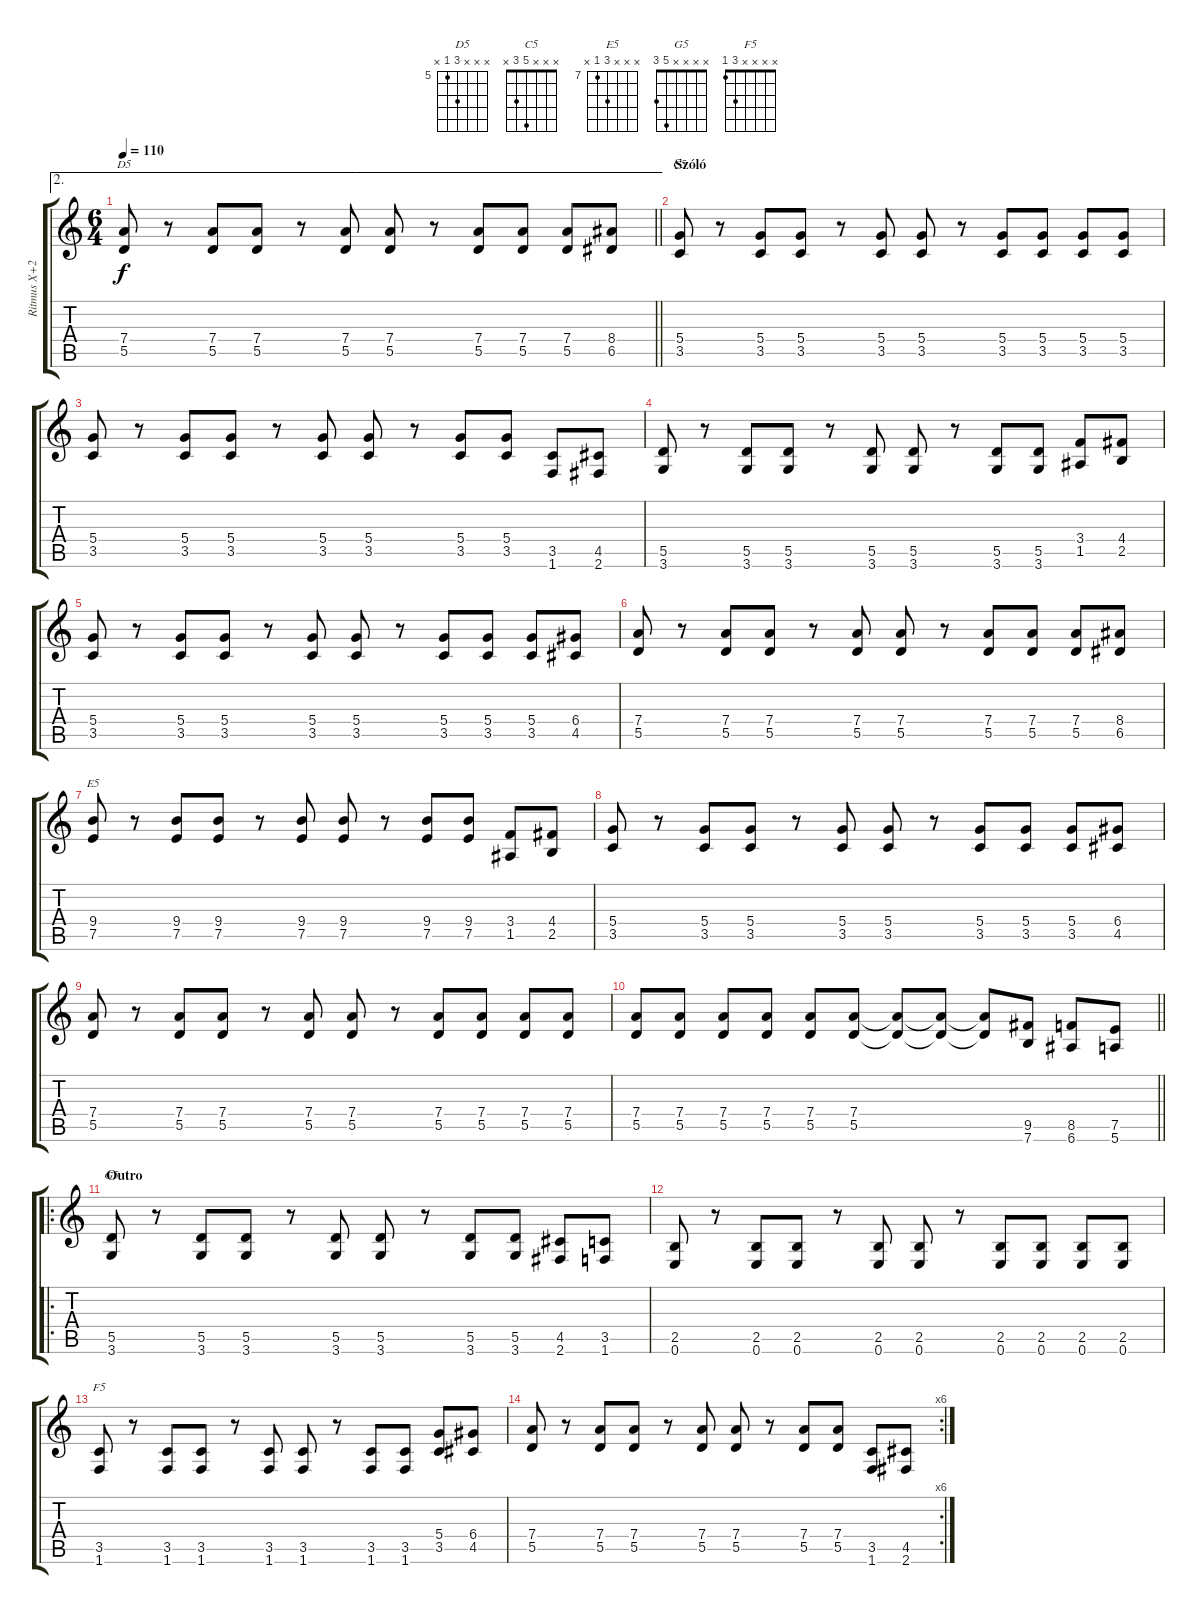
\track ("Ritmus X+2: RiChi (Blackmore)" "Ritmus X+2") {instrument overdrivenguitar}
\staff {score tabs}
\tuning (E4 B3 G3 D3 A2 E2) {hide}
\chord ("D5" x x x 7 5 x) {firstfret 5}
\chord ("C5" x x x 5 3 x)
\chord ("E5" x x x 9 7 x) {firstfret 7}
\chord ("G5" x x x x 5 3)
\chord ("F5" x x x x 3 1)
\ae 2
\ts (6 4)
\tempo 110
\clef g2
\barLineRight lightlight
\ks c
(7.4 5.5).8{ch "D5" dy f} r.8 (7.4 5.5).8 (7.4 5.5).8 r.8 (7.4 5.5).8 (7.4 5.5).8 r.8 (7.4 5.5).8 (7.4 5.5).8 (7.4 5.5).8 (8.4 6.5).8 |
\section ("" "Szóló")
(5.4 3.5).8{ch "C5"} r.8 (5.4 3.5).8 (5.4 3.5).8 r.8 (5.4 3.5).8 (5.4 3.5).8 r.8 (5.4 3.5).8 (5.4 3.5).8 (5.4 3.5).8 (5.4 3.5).8 |
(5.4 3.5).8 r.8 (5.4 3.5).8 (5.4 3.5).8 r.8 (5.4 3.5).8 (5.4 3.5).8 r.8 (5.4 3.5).8 (5.4 3.5).8 (3.5 1.6).8 (4.5 2.6).8 |
(5.5 3.6).8 r.8 (5.5 3.6).8 (5.5 3.6).8 r.8 (5.5 3.6).8 (5.5 3.6).8 r.8 (5.5 3.6).8 (5.5 3.6).8 (3.4 1.5).8 (4.4 2.5).8 |
(5.4 3.5).8 r.8 (5.4 3.5).8 (5.4 3.5).8 r.8 (5.4 3.5).8 (5.4 3.5).8 r.8 (5.4 3.5).8 (5.4 3.5).8 (5.4 3.5).8 (6.4 4.5).8 |
(7.4 5.5).8 r.8 (7.4 5.5).8 (7.4 5.5).8 r.8 (7.4 5.5).8 (7.4 5.5).8 r.8 (7.4 5.5).8 (7.4 5.5).8 (7.4 5.5).8 (8.4 6.5).8 |
(9.4 7.5).8{ch "E5"} r.8 (9.4 7.5).8 (9.4 7.5).8 r.8 (9.4 7.5).8 (9.4 7.5).8 r.8 (9.4 7.5).8 (9.4 7.5).8 (3.4 1.5).8 (4.4 2.5).8 |
(5.4 3.5).8 r.8 (5.4 3.5).8 (5.4 3.5).8 r.8 (5.4 3.5).8 (5.4 3.5).8 r.8 (5.4 3.5).8 (5.4 3.5).8 (5.4 3.5).8 (6.4 4.5).8 |
(7.4 5.5).8 r.8 (7.4 5.5).8 (7.4 5.5).8 r.8 (7.4 5.5).8 (7.4 5.5).8 r.8 (7.4 5.5).8 (7.4 5.5).8 (7.4 5.5).8 (7.4 5.5).8 |
\barLineRight lightlight
(7.4 5.5).8 (7.4 5.5).8 (7.4 5.5).8 (7.4 5.5).8 (7.4 5.5).8 (7.4 5.5).8 (7.4{t} 5.5{t}).8 (7.4{t} 5.5{t}).8 (7.4{t} 5.5{t}).8 (9.5 7.6).8 (8.5 6.6).8 (7.5 5.6).8 |
\ro
\section ("" "Outro")
(5.5 3.6).8{ch "G5"} r.8 (5.5 3.6).8 (5.5 3.6).8 r.8 (5.5 3.6).8 (5.5 3.6).8 r.8 (5.5 3.6).8 (5.5 3.6).8 (4.5 2.6).8 (3.5 1.6).8 |
(2.5 0.6).8 r.8 (2.5 0.6).8 (2.5 0.6).8 r.8 (2.5 0.6).8 (2.5 0.6).8 r.8 (2.5 0.6).8 (2.5 0.6).8 (2.5 0.6).8 (2.5 0.6).8 |
(3.5 1.6).8{ch "F5"} r.8 (3.5 1.6).8 (3.5 1.6).8 r.8 (3.5 1.6).8 (3.5 1.6).8 r.8 (3.5 1.6).8 (3.5 1.6).8 (5.4 3.5).8 (6.4 4.5).8 |
\rc 6
(7.4 5.5).8 r.8 (7.4 5.5).8 (7.4 5.5).8 r.8 (7.4 5.5).8 (7.4 5.5).8 r.8 (7.4 5.5).8 (7.4 5.5).8 (3.5 1.6).8 (4.5 2.6).8
